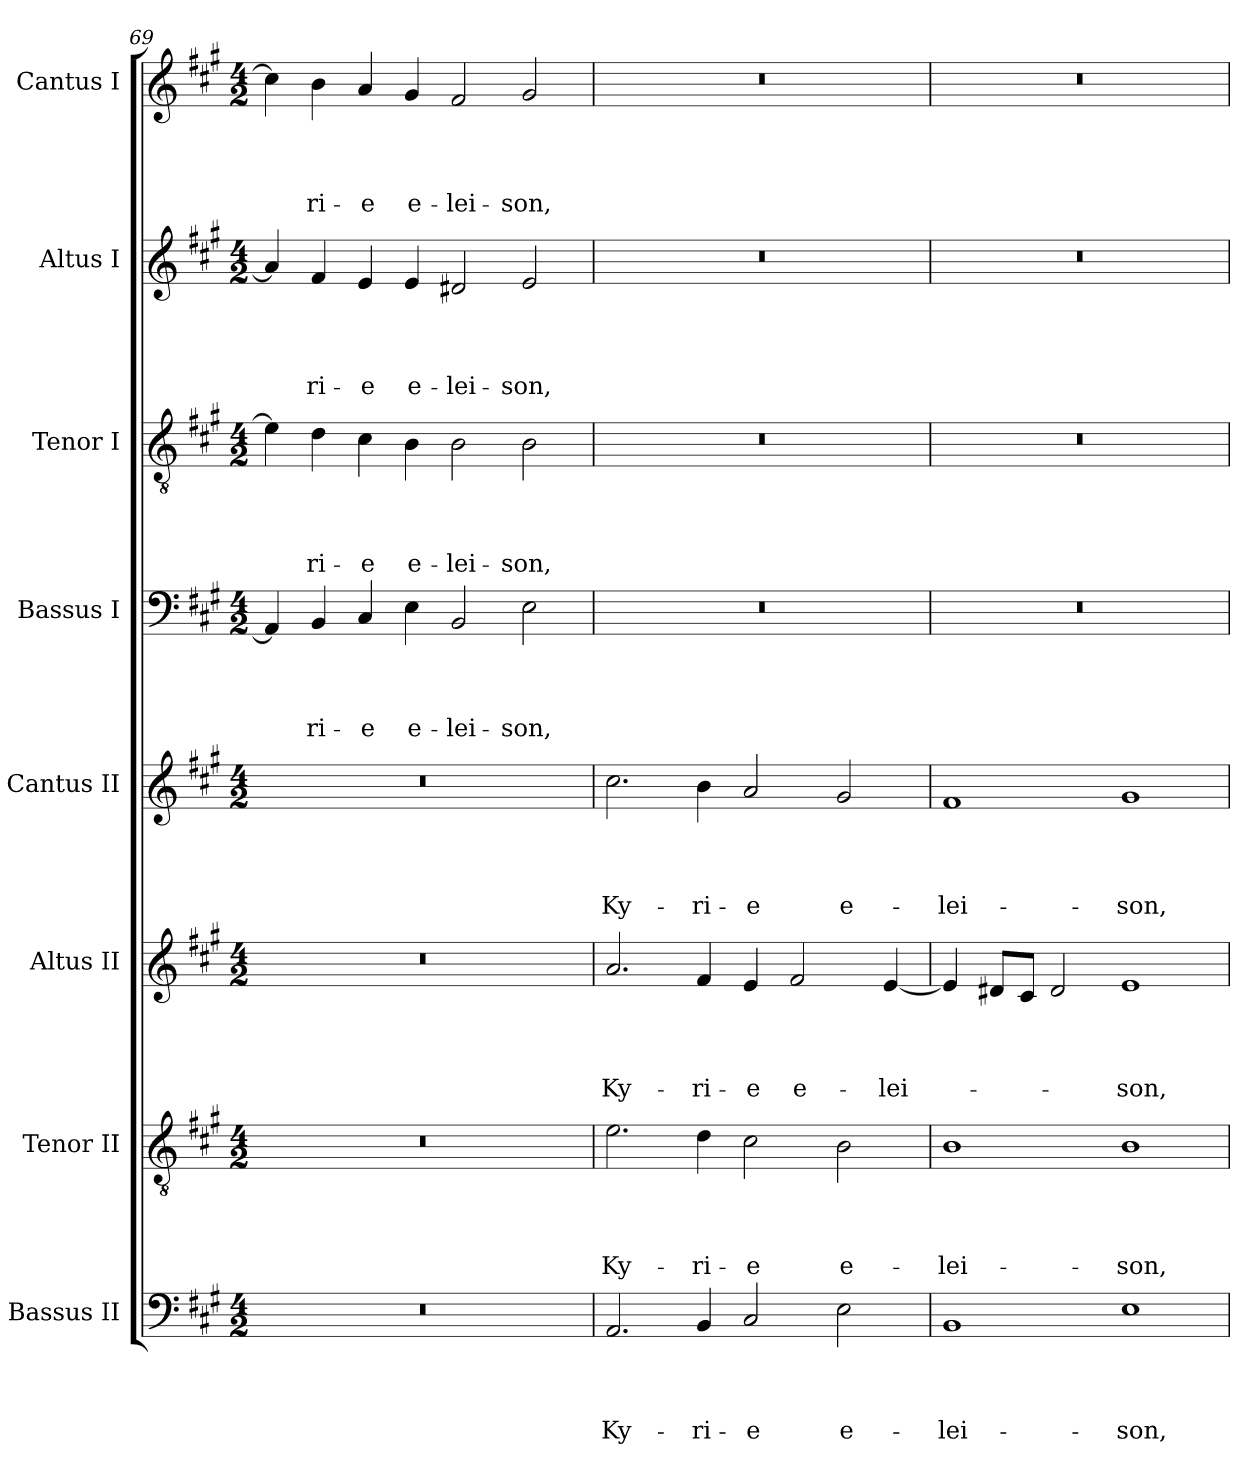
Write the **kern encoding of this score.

**kern	**text	**text	**text	**text	**kern	**text	**text	**text	**text	**kern	**text	**text	**text	**text	**kern	**text	**text	**text	**text	**kern	**text	**text	**text	**text	**kern	**text	**text	**text	**text	**kern	**text	**text	**text	**text	**kern	**text	**text	**text	**text
*part8	*part8	*part8	*part8	*part8	*part7	*part7	*part7	*part7	*part7	*part6	*part6	*part6	*part6	*part6	*part5	*part5	*part5	*part5	*part5	*part4	*part4	*part4	*part4	*part4	*part3	*part3	*part3	*part3	*part3	*part2	*part2	*part2	*part2	*part2	*part1	*part1	*part1	*part1	*part1
*staff8	*staff8	*staff8	*staff8	*staff8	*staff7	*staff7	*staff7	*staff7	*staff7	*staff6	*staff6	*staff6	*staff6	*staff6	*staff5	*staff5	*staff5	*staff5	*staff5	*staff4	*staff4	*staff4	*staff4	*staff4	*staff3	*staff3	*staff3	*staff3	*staff3	*staff2	*staff2	*staff2	*staff2	*staff2	*staff1	*staff1	*staff1	*staff1	*staff1
*I"Bassus II	*	*	*	*	*I"Tenor II	*	*	*	*	*I"Altus II	*	*	*	*	*I"Cantus II	*	*	*	*	*I"Bassus I	*	*	*	*	*I"Tenor I	*	*	*	*	*I"Altus I	*	*	*	*	*I"Cantus I	*	*	*	*
*I'B II	*	*	*	*	*I'T II	*	*	*	*	*I'A II	*	*	*	*	*I'C II	*	*	*	*	*I'B I	*	*	*	*	*I'T I	*	*	*	*	*I'A I	*	*	*	*	*I'C I	*	*	*	*
*clefF4	*	*	*	*	*clefGv2	*	*	*	*	*clefG2	*	*	*	*	*clefG2	*	*	*	*	*clefF4	*	*	*	*	*clefGv2	*	*	*	*	*clefG2	*	*	*	*	*clefG2	*	*	*	*
*k[f#c#g#]	*	*	*	*	*k[f#c#g#]	*	*	*	*	*k[f#c#g#]	*	*	*	*	*k[f#c#g#]	*	*	*	*	*k[f#c#g#]	*	*	*	*	*k[f#c#g#]	*	*	*	*	*k[f#c#g#]	*	*	*	*	*k[f#c#g#]	*	*	*	*
*A:	*	*	*	*	*A:	*	*	*	*	*A:	*	*	*	*	*A:	*	*	*	*	*A:	*	*	*	*	*A:	*	*	*	*	*A:	*	*	*	*	*A:	*	*	*	*
*M4/2	*	*	*	*	*M4/2	*	*	*	*	*M4/2	*	*	*	*	*M4/2	*	*	*	*	*M4/2	*	*	*	*	*M4/2	*	*	*	*	*M4/2	*	*	*	*	*M4/2	*	*	*	*
=69	=69	=69	=69	=69	=69	=69	=69	=69	=69	=69	=69	=69	=69	=69	=69	=69	=69	=69	=69	=69	=69	=69	=69	=69	=69	=69	=69	=69	=69	=69	=69	=69	=69	=69	=69	=69	=69	=69	=69
0r	.	.	.	.	0r	.	.	.	.	0r	.	.	.	.	0r	.	.	.	.	4AA/]	.	.	.	.	4e\]	.	.	.	.	4a/]	.	.	.	.	4cc#\]	.	.	.	.
.	.	.	.	.	.	.	.	.	.	.	.	.	.	.	.	.	.	.	.	4BB/	.	.	.	-ri-	4d\	.	.	.	-ri-	4f#/	.	.	.	-ri-	4b\	.	.	.	-ri-
.	.	.	.	.	.	.	.	.	.	.	.	.	.	.	.	.	.	.	.	4C#/	.	.	.	-e	4c#\	.	.	.	-e	4e/	.	.	.	-e	4a/	.	.	.	-e
.	.	.	.	.	.	.	.	.	.	.	.	.	.	.	.	.	.	.	.	4E\	.	.	.	e-	4B\	.	.	.	e-	4e/	.	.	.	e-	4g#/	.	.	.	e-
.	.	.	.	.	.	.	.	.	.	.	.	.	.	.	.	.	.	.	.	2BB/	.	.	.	-lei-	2B\	.	.	.	-lei-	2d#X/	.	.	.	-lei-	2f#/	.	.	.	-lei-
.	.	.	.	.	.	.	.	.	.	.	.	.	.	.	.	.	.	.	.	2E\	.	.	.	-son,	2B\	.	.	.	-son,	2e/	.	.	.	-son,	2g#/	.	.	.	-son,
=70	=70	=70	=70	=70	=70	=70	=70	=70	=70	=70	=70	=70	=70	=70	=70	=70	=70	=70	=70	=70	=70	=70	=70	=70	=70	=70	=70	=70	=70	=70	=70	=70	=70	=70	=70	=70	=70	=70	=70
2.AA/	.	.	.	Ky-	2.e\	.	.	.	Ky-	2.a/	.	.	.	Ky-	2.cc#\	.	.	.	Ky-	0r	.	.	.	.	0r	.	.	.	.	0r	.	.	.	.	0r	.	.	.	.
4BB/	.	.	.	-ri-	4d\	.	.	.	-ri-	4f#/	.	.	.	-ri-	4b\	.	.	.	-ri-	.	.	.	.	.	.	.	.	.	.	.	.	.	.	.	.	.	.	.	.
2C#/	.	.	.	-e	2c#\	.	.	.	-e	4e/	.	.	.	-e	2a/	.	.	.	-e	.	.	.	.	.	.	.	.	.	.	.	.	.	.	.	.	.	.	.	.
.	.	.	.	.	.	.	.	.	.	2f#/	.	.	.	e-	.	.	.	.	.	.	.	.	.	.	.	.	.	.	.	.	.	.	.	.	.	.	.	.	.
2E\	.	.	.	e-	2B\	.	.	.	e-	.	.	.	.	.	2g#/	.	.	.	e-	.	.	.	.	.	.	.	.	.	.	.	.	.	.	.	.	.	.	.	.
.	.	.	.	.	.	.	.	.	.	[4e/	.	.	.	-lei-	.	.	.	.	.	.	.	.	.	.	.	.	.	.	.	.	.	.	.	.	.	.	.	.	.
=71	=71	=71	=71	=71	=71	=71	=71	=71	=71	=71	=71	=71	=71	=71	=71	=71	=71	=71	=71	=71	=71	=71	=71	=71	=71	=71	=71	=71	=71	=71	=71	=71	=71	=71	=71	=71	=71	=71	=71
1BB	.	.	.	-lei-	1B	.	.	.	-lei-	4e/]	.	.	.	.	1f#	.	.	.	-lei-	0r	.	.	.	.	0r	.	.	.	.	0r	.	.	.	.	0r	.	.	.	.
.	.	.	.	.	.	.	.	.	.	8d#X/L	.	.	.	.	.	.	.	.	.	.	.	.	.	.	.	.	.	.	.	.	.	.	.	.	.	.	.	.	.
.	.	.	.	.	.	.	.	.	.	8c#/J	.	.	.	.	.	.	.	.	.	.	.	.	.	.	.	.	.	.	.	.	.	.	.	.	.	.	.	.	.
.	.	.	.	.	.	.	.	.	.	2d#/	.	.	.	.	.	.	.	.	.	.	.	.	.	.	.	.	.	.	.	.	.	.	.	.	.	.	.	.	.
1E	.	.	.	-son,	1B	.	.	.	-son,	1e	.	.	.	-son,	1g#	.	.	.	-son,	.	.	.	.	.	.	.	.	.	.	.	.	.	.	.	.	.	.	.	.
=	=	=	=	=	=	=	=	=	=	=	=	=	=	=	=	=	=	=	=	=	=	=	=	=	=	=	=	=	=	=	=	=	=	=	=	=	=	=	=
*-	*-	*-	*-	*-	*-	*-	*-	*-	*-	*-	*-	*-	*-	*-	*-	*-	*-	*-	*-	*-	*-	*-	*-	*-	*-	*-	*-	*-	*-	*-	*-	*-	*-	*-	*-	*-	*-	*-	*-
